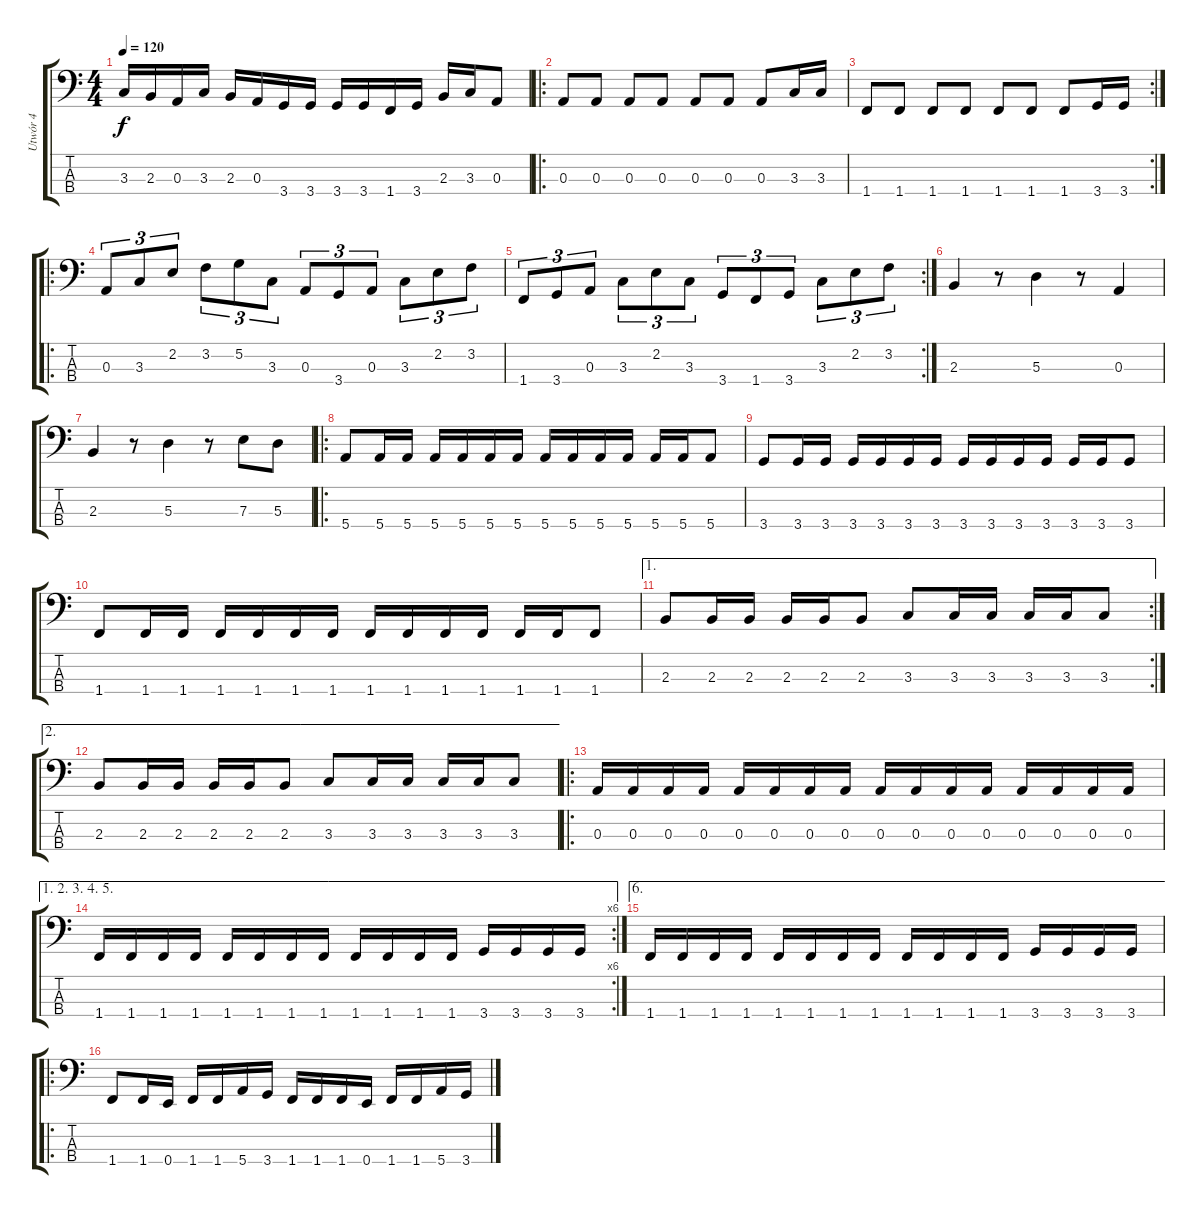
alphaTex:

\track ("Utwór 4" "Utwór 4") {instrument electricbasspick}
\staff {score tabs}
\tuning (G2 D2 A1 E1) {hide}
\ts (4 4)
\tempo 120
\clef f4
\ks c
3.3.16{dy f} 2.3.16 0.3.16 3.3.16 2.3.16 0.3.16 3.4.16 3.4.16 3.4.16 3.4.16 1.4.16 3.4.16 2.3.16 3.3.16 0.3.8 |
\ro
0.3.8 0.3.8 0.3.8 0.3.8 0.3.8 0.3.8 0.3.8 3.3.16 3.3.16 |
\rc 2
1.4.8 1.4.8 1.4.8 1.4.8 1.4.8 1.4.8 1.4.8 3.4.16 3.4.16 |
\ro
0.3.8{tu (3 2)} 3.3.8{tu (3 2)} 2.2.8{tu (3 2)} 3.2.8{tu (3 2)} 5.2.8{tu (3 2)} 3.3.8{tu (3 2)} 0.3.8{tu (3 2)} 3.4.8{tu (3 2)} 0.3.8{tu (3 2)} 3.3.8{tu (3 2)} 2.2.8{tu (3 2)} 3.2.8{tu (3 2)} |
\rc 2
1.4.8{tu (3 2)} 3.4.8{tu (3 2)} 0.3.8{tu (3 2)} 3.3.8{tu (3 2)} 2.2.8{tu (3 2)} 3.3.8{tu (3 2)} 3.4.8{tu (3 2)} 1.4.8{tu (3 2)} 3.4.8{tu (3 2)} 3.3.8{tu (3 2)} 2.2.8{tu (3 2)} 3.2.8{tu (3 2)} |
2.3.4 r.8 5.3.4 r.8 0.3.4 |
2.3.4 r.8 5.3.4 r.8 7.3.8 5.3.8 |
\ro
5.4.8 5.4.16 5.4.16 5.4.16 5.4.16 5.4.16 5.4.16 5.4.16 5.4.16 5.4.16 5.4.16 5.4.16 5.4.16 5.4.8 |
3.4.8 3.4.16 3.4.16 3.4.16 3.4.16 3.4.16 3.4.16 3.4.16 3.4.16 3.4.16 3.4.16 3.4.16 3.4.16 3.4.8 |
1.4.8 1.4.16 1.4.16 1.4.16 1.4.16 1.4.16 1.4.16 1.4.16 1.4.16 1.4.16 1.4.16 1.4.16 1.4.16 1.4.8 |
\ae 1
\rc 2
2.3.8 2.3.16 2.3.16 2.3.16 2.3.16 2.3.8 3.3.8 3.3.16 3.3.16 3.3.16 3.3.16 3.3.8 |
\ae 2
2.3.8 2.3.16 2.3.16 2.3.16 2.3.16 2.3.8 3.3.8 3.3.16 3.3.16 3.3.16 3.3.16 3.3.8 |
\ro
0.3.16 0.3.16 0.3.16 0.3.16 0.3.16 0.3.16 0.3.16 0.3.16 0.3.16 0.3.16 0.3.16 0.3.16 0.3.16 0.3.16 0.3.16 0.3.16 |
\ae (1 2 3 4 5)
\rc 6
1.4.16 1.4.16 1.4.16 1.4.16 1.4.16 1.4.16 1.4.16 1.4.16 1.4.16 1.4.16 1.4.16 1.4.16 3.4.16 3.4.16 3.4.16 3.4.16 |
\ae 6
1.4.16 1.4.16 1.4.16 1.4.16 1.4.16 1.4.16 1.4.16 1.4.16 1.4.16 1.4.16 1.4.16 1.4.16 3.4.16 3.4.16 3.4.16 3.4.16 |
\ro
1.4.8 1.4.16 0.4.16 1.4.16 1.4.16 5.4.16 3.4.16 1.4.16 1.4.16 1.4.16 0.4.16 1.4.16 1.4.16 5.4.16 3.4.16
